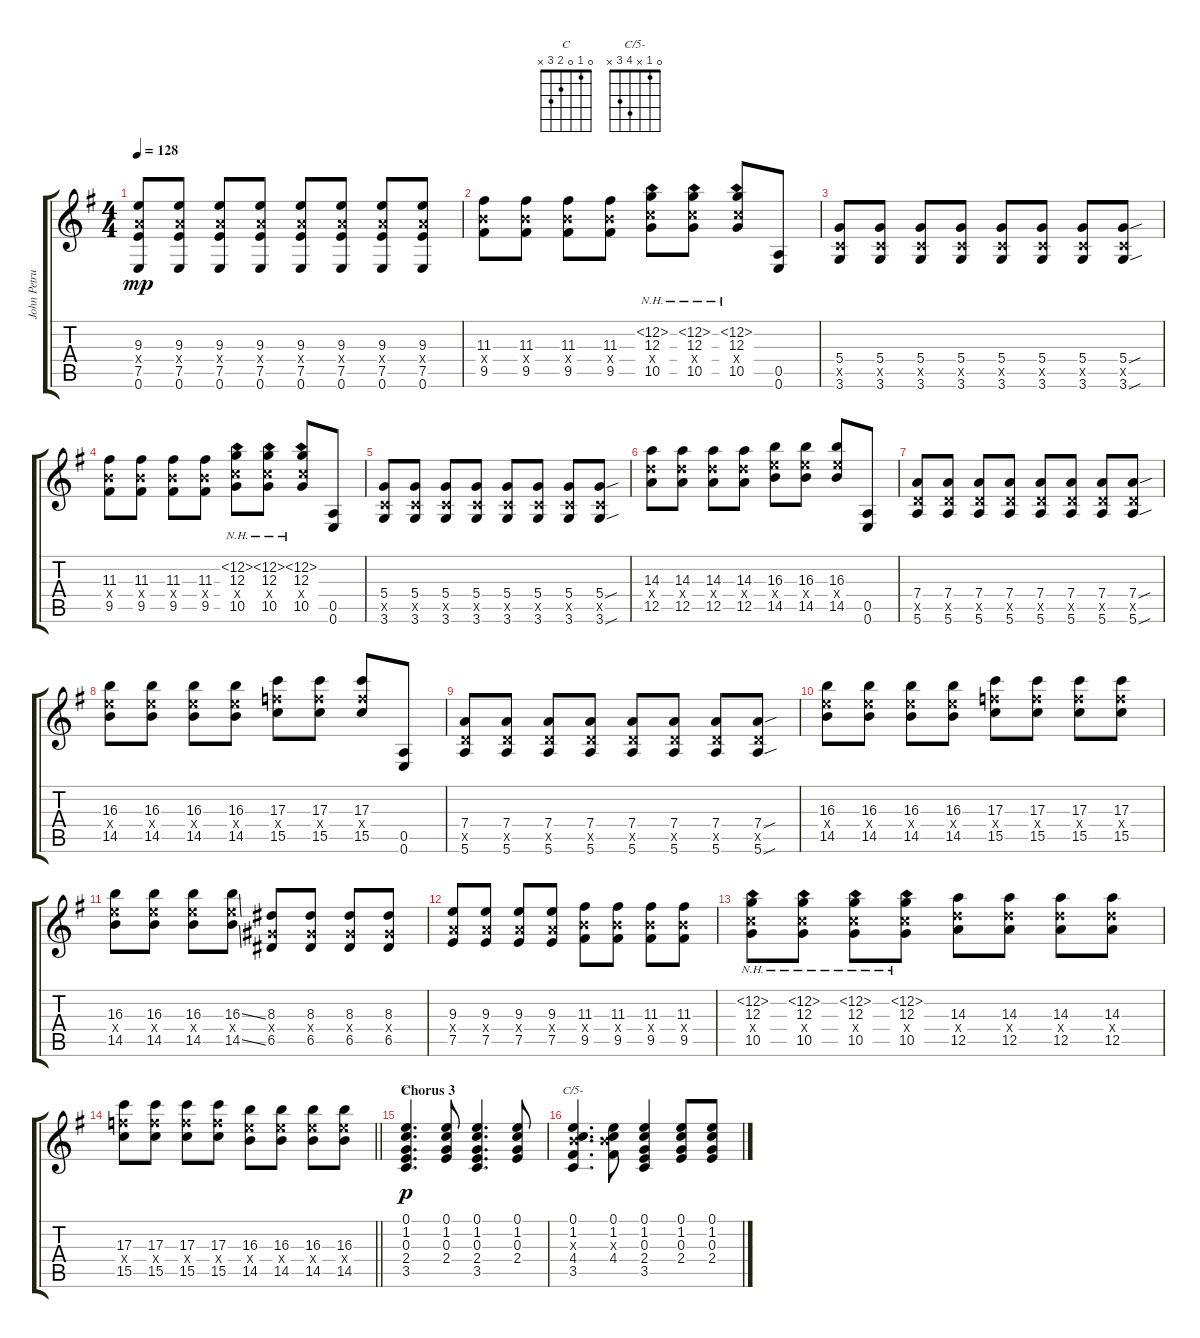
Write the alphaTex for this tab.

\track ("John Petrucci (Extra Sounds)" "John Petru") {instrument distortionguitar}
\staff {score tabs}
\tuning (E4 B3 G3 D3 A2 E2) {hide}
\chord ("C" 0 1 0 2 3 x)
\chord ("C/5-" 0 1 x 4 3 x)
\ts (4 4)
\tempo 128
\clef g2
\ks eminor
(9.3 7.4{x} 7.5 0.6).8{dy mp} (9.3 7.4{x} 7.5 0.6).8 (9.3 7.4{x} 7.5 0.6).8 (9.3 7.4{x} 7.5 0.6).8 (9.3 7.4{x} 7.5 0.6).8 (9.3 7.4{x} 7.5 0.6).8 (9.3 7.4{x} 7.5 0.6).8 (9.3 7.4{x} 7.5 0.6).8 |
(11.3 9.4{x} 9.5).8 (11.3 9.4{x} 9.5).8 (11.3 9.4{x} 9.5).8 (11.3 9.4{x} 9.5).8 (12.2{nh} 12.3 10.4{x} 10.5).8 (12.2{nh} 12.3 10.4{x} 10.5).8 (12.2{nh} 12.3 10.4{x} 10.5).8 (0.5 0.6).8 |
(5.4 3.5{x} 3.6).8 (5.4 3.5{x} 3.6).8 (5.4 3.5{x} 3.6).8 (5.4 3.5{x} 3.6).8 (5.4 3.5{x} 3.6).8 (5.4 3.5{x} 3.6).8 (5.4 3.5{x} 3.6).8 (5.4{sou} 3.5{x} 3.6{sou}).8 |
(11.3 9.4{x} 9.5).8 (11.3 9.4{x} 9.5).8 (11.3 9.4{x} 9.5).8 (11.3 9.4{x} 9.5).8 (12.2{nh} 12.3 10.4{x} 10.5).8 (12.2{nh} 12.3 10.4{x} 10.5).8 (12.2{nh} 12.3 10.4{x} 10.5).8 (0.5 0.6).8 |
(5.4 3.5{x} 3.6).8 (5.4 3.5{x} 3.6).8 (5.4 3.5{x} 3.6).8 (5.4 3.5{x} 3.6).8 (5.4 3.5{x} 3.6).8 (5.4 3.5{x} 3.6).8 (5.4 3.5{x} 3.6).8 (5.4{sou} 3.5{x} 3.6{sou}).8 |
(14.3 12.4{x} 12.5).8 (14.3 12.4{x} 12.5).8 (14.3 12.4{x} 12.5).8 (14.3 12.4{x} 12.5).8 (16.3 14.4{x} 14.5).8 (16.3 14.4{x} 14.5).8 (16.3 14.4{x} 14.5).8 (0.5 0.6).8 |
(7.4 5.5{x} 5.6).8 (7.4 5.5{x} 5.6).8 (7.4 5.5{x} 5.6).8 (7.4 5.5{x} 5.6).8 (7.4 5.5{x} 5.6).8 (7.4 5.5{x} 5.6).8 (7.4 5.5{x} 5.6).8 (7.4{sou} 5.5{x} 5.6{sou}).8 |
(16.3 14.4{x} 14.5).8 (16.3 14.4{x} 14.5).8 (16.3 14.4{x} 14.5).8 (16.3 14.4{x} 14.5).8 (17.3 15.4{x} 15.5).8 (17.3 15.4{x} 15.5).8 (17.3 15.4{x} 15.5).8 (0.5 0.6).8 |
(7.4 5.5{x} 5.6).8 (7.4 5.5{x} 5.6).8 (7.4 5.5{x} 5.6).8 (7.4 5.5{x} 5.6).8 (7.4 5.5{x} 5.6).8 (7.4 5.5{x} 5.6).8 (7.4 5.5{x} 5.6).8 (7.4{sou} 5.5{x} 5.6{sou}).8 |
(16.3 14.4{x} 14.5).8 (16.3 14.4{x} 14.5).8 (16.3 14.4{x} 14.5).8 (16.3 14.4{x} 14.5).8 (17.3 15.4{x} 15.5).8 (17.3 15.4{x} 15.5).8 (17.3 15.4{x} 15.5).8 (17.3 15.4{x} 15.5).8 |
(16.3 14.4{x} 14.5).8 (16.3 14.4{x} 14.5).8 (16.3 14.4{x} 14.5).8 (16.3{ss} 14.4{x} 14.5{ss}).8 (8.3 6.4{x} 6.5).8 (8.3 6.4{x} 6.5).8 (8.3 6.4{x} 6.5).8 (8.3 6.4{x} 6.5).8 |
(9.3 7.4{x} 7.5).8 (9.3 7.4{x} 7.5).8 (9.3 7.4{x} 7.5).8 (9.3 7.4{x} 7.5).8 (11.3 9.4{x} 9.5).8 (11.3 9.4{x} 9.5).8 (11.3 9.4{x} 9.5).8 (11.3 9.4{x} 9.5).8 |
(12.2{nh} 12.3 10.4{x} 10.5).8 (12.2{nh} 12.3 10.4{x} 10.5).8 (12.2{nh} 12.3 10.4{x} 10.5).8 (12.2{nh} 12.3 10.4{x} 10.5).8 (14.3 12.4{x} 12.5).8 (14.3 12.4{x} 12.5).8 (14.3 12.4{x} 12.5).8 (14.3 12.4{x} 12.5).8 |
\barLineRight lightlight
(17.3 15.4{x} 15.5).8 (17.3 15.4{x} 15.5).8 (17.3 15.4{x} 15.5).8 (17.3 15.4{x} 15.5).8 (16.3 14.4{x} 14.5).8 (16.3 14.4{x} 14.5).8 (16.3 14.4{x} 14.5).8 (16.3 14.4{x} 14.5).8 |
\section ("" "Chorus 3")
(0.1 1.2 0.3 2.4 3.5).4{d ch "C" dy p instrument acousticguitarsteel} (0.1 1.2 0.3 2.4).8 (0.1 1.2 0.3 2.4 3.5).4{d} (0.1 1.2 0.3 2.4).8 |
(0.1 1.2 4.3{x} 4.4 3.5).4{d ch "C/5-"} (0.1 1.2 4.3{x} 4.4).8 (0.1 1.2 0.3 2.4 3.5).4 (0.1 1.2 0.3 2.4).8 (0.1 1.2 0.3 2.4).8
